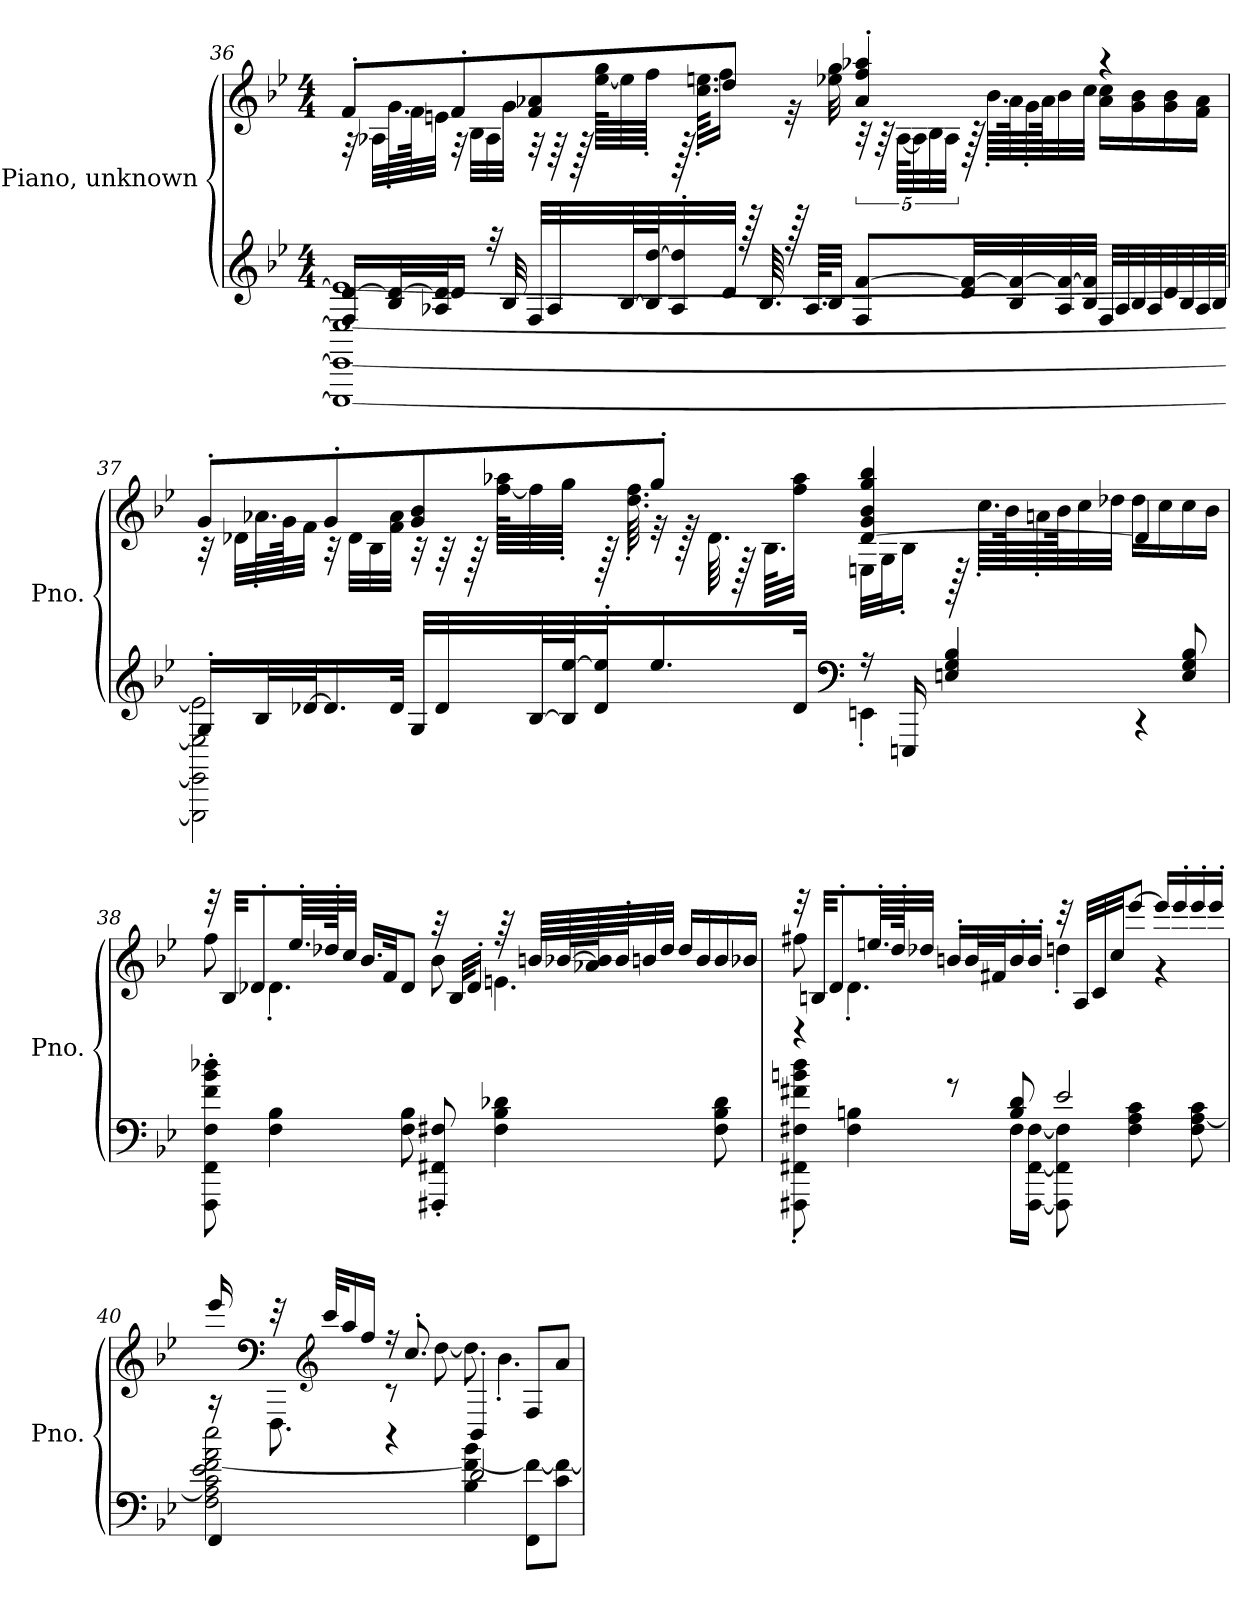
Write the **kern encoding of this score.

**kern	**kern
*part1	*part1
*staff2	*staff1
*I"Piano, unknown	*
*I'Pno.	*
!!LO:LB:g=z
*clefG2	*clefG2
*k[b-e-]	*k[b-e-]
*M4/4	*M4/4
=36	=36
*^	*^
16F/ [16d/LL	1EEE-_ 1EE-_ 1E-_ 1e-_	8f'/L	32r
.	.	.	32A-X\LLL
32B-/ 32d/_L	.	.	64.g'\L
.	.	.	128f\JK
32A-X/ 32d/]J	.	.	32en\JJJ
16d/JJ	.	8f'/	32r
.	.	.	32B-\LLL
32r	.	.	32A-\
32B-/	.	.	32g\JJJ
32F/LLL	.	8f/ 8a-X/	32r
32A-/	.	.	64r
.	.	.	128r
.	.	.	[128ee-\ 128gg\KLLLL
[64B-/L	.	.	64ee-\]
64B-/] [64dd/J	.	.	64ff'\JJJJ
32A-/' 32dd/]'	.	.	128r
.	.	.	64.cc\' 64.een\'KKLL
32d/JJJ	.	8dd/J	16ff\JJ
128r	.	.	.
64.B-/	.	.	.
128r	.	.	32r
64.A-/KLLL	.	.	.
32B-/JJJ	.	.	32ee-X\ 32gg\
8F/ [8f/L	.	4a-/' 4ff/' 4aa-X/'	40r
.	.	.	80r
.	.	.	[80A-\KLLL
.	.	.	40A-\]
.	.	.	40B-\
.	.	.	40A-\JJJ
32d/ 32f/_LL	.	.	128r
.	.	.	64.b-'\LLLL
32B-/ 32f/_	.	.	128a-\K
.	.	.	64g'\
.	.	.	128a-\JK
32A-/ 32f/_	.	.	32b-\
32B-/ 32f/]JJJ	.	.	32cc\JJJ
32F/LLL	.	4r	16a-\ 16cc\LL
32A-/	.	.	.
32B-/	.	.	16g\ 16b-\
32A-/	.	.	.
32d/	.	.	16g\ 16b-\
32B-/	.	.	.
32A-/	.	.	16f\ 16a-\JJ
32B-/JJJ	.	.	.
!!LO:LB:g=z	!!
=37	=37	=37	=37
16G'/LL	2EEE-\] 2EE-\] 2E-\] 2e-\]	8g'/L	32r
.	.	.	32d-X\LLL
32B-/L	.	.	64.a-X'\L
.	.	.	128g\JK
[32d-X/J	.	.	32f\JJJ
16.d-/]	.	8g'/	32r
.	.	.	32d-\LLL
.	.	.	32B-\
32d-/JJk	.	.	32f\ 32a-\JJJ
32G/LLL	.	8g/ 8b-/	32r
32d-/	.	.	64r
.	.	.	128r
.	.	.	[128ff\ 128aa-X\KLLLL
[64B-/L	.	.	64ff\]
64B-/] [64ee-/J	.	.	64gg'\JJJJ
32d-/' 32ee-/]'J	.	.	128r
.	.	.	64.dd\' 64.ff\'
16.ee-/	.	8gg'/J	32r
.	.	.	128r
.	.	.	64.d-\
.	.	.	128r
.	.	.	64.B-\KLLL
32d-/JJk	.	.	32ff\ 32aa-\JJJ
*clefF4	*	*	*
16r	4EEn'\	[4d-/ 4g/ 4b-/ 4gg/ 4bb-/	32En\LLL
.	.	.	32G\J
16EEEn/	.	.	16B-'\JJ
4En/ 4G/ 4B-/	.	.	128r
.	.	.	64.cc'\LLLL
.	.	.	128b-\K
.	.	.	64an'\
.	.	.	128b-\JK
.	.	.	32cc\
.	.	.	32dd-X\JJJ
.	4r	4d-/]	16dd-\LL
.	.	.	16cc\
8E/ 8G/ 8B-/	.	.	16cc\
.	.	.	16b-\JJ
*v	*v	*	*
!!LO:LB:g=z	!!
=38	=38	=38
8FFF\' 8FF\' 8F\' 8f\' 8b-\' 8dd-X\'	32r	8ff\
.	32B-/KKL	.
.	8d-X'/	.
4F\ 4B-\	.	4.d-'\
.	64.ee-'/LLL	.
.	128dd-X'/JK	.
.	32cc/JJJ	.
.	16.b-/LL	.
.	32f/JK	.
8F\ 8B-\	8d-/J	.
8FFF#X/' 8FF#X/' 8F#X/'	32r	8b-\
.	32B-/KLL	.
.	16d-'/JJ	.
4F#\ 4B-\ 4d-X\	64r	4.en\
.	64bn/LLLL	.
.	[128b-X/L	.
.	128a-X/ 128b-/]J	.
.	64b-'/J	.
.	32bn/	.
.	32dd-/JJJ	.
.	16dd-/LL	.
.	16b/	.
8F#\ 8B-\ 8d-\	16b/	.
.	16b-X/JJ	.
!!LO:LB:g=z	!!
=39	=39	=39
*^	*	*
4r	8FFF#X\' 8FF#X\' 8F#X\' 8f#X\' 8bn\' 8dd\'	32r	8ff#X\
.	.	32Bn/KKL	.
.	.	8d'/	.
.	4F#\ 4Bn\	.	4.d'\
.	.	64.een'/LLL	.
.	.	128dd'/JK	.
.	.	32dd-X/JJJ	.
8r	.	16bn'/LL	.
.	.	32b/L	.
.	.	32f#X/J	.
8B/ 8d/	16F#\LL	16b'/	.
.	[16FFF#\ [16FF#\ [16F#\JJ	16b'/JJ	.
2e-/	8FFF#\] 8FF#\] 8F#\]	32r	4ddn'\
.	.	32A/LLL	.
.	.	32c/	.
.	.	32cc/JJ	.
.	4F#\ 4A\ 4c\	[8eee-/J	.
.	.	16eee-/LL]	4r
.	.	16eee-'/	.
.	8F#\ [8A\ 8c\	16eee-'/	.
.	.	16eee-'/JJ	.
!!LO:LB:g=z	!!
=40	=40	=40	=40
4FF/	2F\ 2A\] 2c\ 2e-\ [2f\ 2a\ 2ee-\	16eee-/	16r
*	*	*clefF4	*
.	.	32r	8.FFF\
*	*	*clefG2	*
.	.	32ccc/KLL	.
.	.	16aa/	.
.	.	16ff/JJ	.
4r	.	16r	8r
.	.	8.cc'/	.
.	.	.	[8dd\
2d/	4B-\ 4f\_ 4b-\	4BB-'/	8dd\]
.	.	.	4.b-'\
.	8FF\ 8f\_L	8F/L	.
.	8c\ 8f\_J	8a/J	.
*v	*v	*	*
*	*v	*v
=	=
*-	*-
